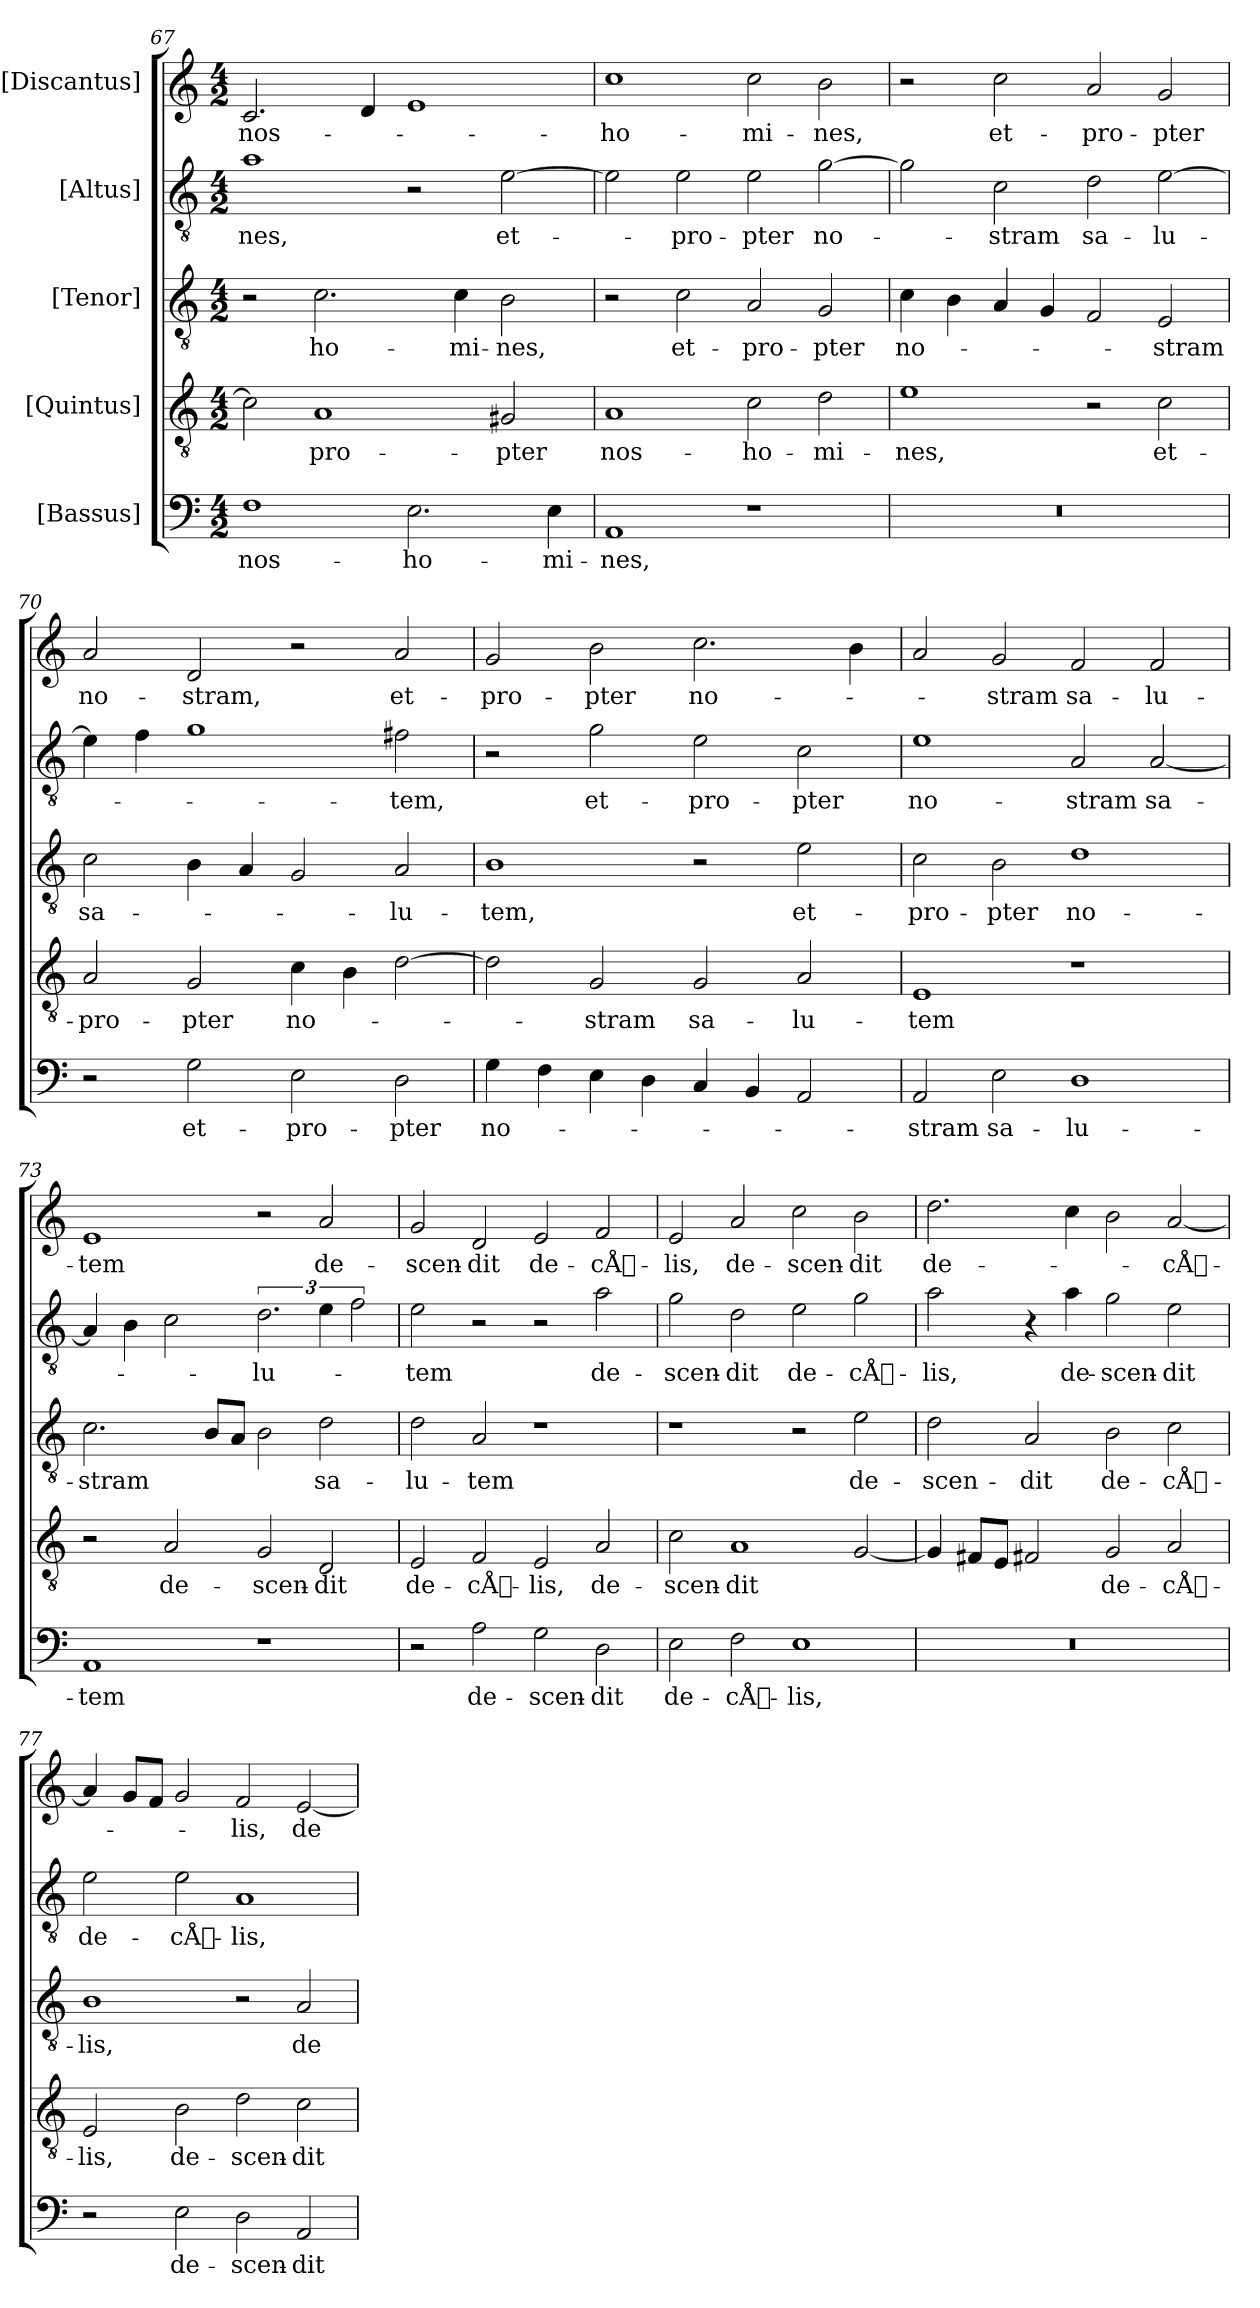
**kern	**text	**kern	**text	**kern	**text	**kern	**text	**kern	**text
*part5	*part5	*part4	*part4	*part3	*part3	*part2	*part2	*part1	*part1
*staff5	*staff5	*staff4	*staff4	*staff3	*staff3	*staff2	*staff2	*staff1	*staff1
*I"[Bassus]	*	*I"[Quintus]	*	*I"[Tenor]	*	*I"[Altus]	*	*I"[Discantus]	*
*clefF4	*	*clefGv2	*	*clefGv2	*	*clefGv2	*	*clefG2	*
*k[]	*	*k[]	*	*k[]	*	*k[]	*	*k[]	*
*M4/2	*	*M4/2	*	*M4/2	*	*M4/2	*	*M4/2	*
=67	=67	=67	=67	=67	=67	=67	=67	=67	=67
1F\	nos-	2c\]	.	2r	.	1a\	-nes,	2.c/	nos-
.	.	1A/	pro-	2.c\	ho-	.	.	.	.
.	.	.	.	.	.	.	.	4d/	.
2.E\	ho-	.	.	.	.	2r	.	1e/	.
.	.	.	.	4c\	-mi-	.	.	.	.
.	.	2G#X/	-pter	2B\	-nes,	[2e\	et-	.	.
4E\	-mi-	.	.	.	.	.	.	.	.
=68	=68	=68	=68	=68	=68	=68	=68	=68	=68
1AA/	-nes,	1A/	nos-	2r	.	2e\]	.	1cc\	ho-
.	.	.	.	2c\	et-	2e\	pro-	.	.
1r	.	2c\	ho-	2A/	pro-	2e\	-pter	2cc\	-mi-
.	.	2d\	-mi-	2G/	-pter	[2g\	no-	2b\	-nes,
=69	=69	=69	=69	=69	=69	=69	=69	=69	=69
0r	.	1e\	-nes,	4c\	no-	2g\]	.	2r	.
.	.	.	.	4B\	.	.	.	.	.
.	.	.	.	4A/	.	2c\	-stram	2cc\	et-
.	.	.	.	4G/	.	.	.	.	.
.	.	2r	.	2F/	.	2d\	sa-	2a/	pro-
.	.	2c\	et-	2E/	-stram	[2e\	-lu-	2g/	-pter
=70	=70	=70	=70	=70	=70	=70	=70	=70	=70
2r	.	2A/	pro-	2c\	sa-	4e\]	.	2a/	no-
.	.	.	.	.	.	4f\	.	.	.
2G\	et-	2G/	-pter	4B\	.	1g\	.	2d/	-stram,
.	.	.	.	4A/	.	.	.	.	.
2E\	pro-	4c\	no-	2G/	.	.	.	2r	.
.	.	4B\	.	.	.	.	.	.	.
2D\	-pter	[2d\	.	2A/	-lu-	2f#X\	-tem,	2a/	et-
=71	=71	=71	=71	=71	=71	=71	=71	=71	=71
4G\	no-	2d\]	.	1B\	-tem,	2r	.	2g/	pro-
4F\	.	.	.	.	.	.	.	.	.
4E\	.	2G/	-stram	.	.	2g\	et-	2b\	-pter
4D\	.	.	.	.	.	.	.	.	.
4C/	.	2G/	sa-	2r	.	2e\	pro-	2.cc\	no-
4BB/	.	.	.	.	.	.	.	.	.
2AA/	.	2A/	-lu-	2e\	et-	2c\	-pter	.	.
.	.	.	.	.	.	.	.	4b\	.
=72	=72	=72	=72	=72	=72	=72	=72	=72	=72
2AA/	-stram	1E/	-tem	2c\	pro-	1e\	no-	2a/	.
2E\	sa-	.	.	2B\	-pter	.	.	2g/	-stram
1D\	-lu-	1r	.	1d\	no-	2A/	-stram	2f/	sa-
.	.	.	.	.	.	[2A/	sa-	2f/	-lu-
=73	=73	=73	=73	=73	=73	=73	=73	=73	=73
1AA/	-tem	2r	.	2.c\	-stram	4A/]	.	1e/	-tem
.	.	.	.	.	.	4B\	.	.	.
.	.	2A/	de-	.	.	2c\	.	.	.
.	.	.	.	8B/L	.	.	.	.	.
.	.	.	.	8A/J	.	.	.	.	.
1r	.	2G/	scen-	2B\	.	3.d\	-lu-	2r	.
.	.	2D/	-dit	2d\	sa-	6e\	.	2a/	de-
.	.	.	.	.	.	3f\	.	.	.
=74	=74	=74	=74	=74	=74	=74	=74	=74	=74
2r	.	2E/	de-	2d\	-lu-	2e\	-tem	2g/	-scen-
2A\	de-	2F/	cÅ-	2A/	-tem	2r	.	2d/	-dit
2G\	-scen-	2E/	-lis,	1r	.	2r	.	2e/	de-
2D\	-dit	2A/	de-	.	.	2a\	de-	2f/	cÅ-
=75	=75	=75	=75	=75	=75	=75	=75	=75	=75
2E\	de-	2c\	-scen-	1r	.	2g\	-scen-	2e/	-lis,
2F\	cÅ-	1A/	-dit	.	.	2d\	-dit	2a/	de-
1E\	-lis,	.	.	2r	.	2e\	de-	2cc\	-scen-
.	.	[2G/	.	2e\	de-	2g\	cÅ-	2b\	-dit
=76	=76	=76	=76	=76	=76	=76	=76	=76	=76
0r	.	4G/]	.	2d\	-scen-	2a\	-lis,	2.dd\	de-
.	.	8F#X/L	.	.	.	.	.	.	.
.	.	8E/J	.	.	.	.	.	.	.
.	.	2F#X/	.	2A/	-dit	4r	.	.	.
.	.	.	.	.	.	4a\	de-	4cc\	.
.	.	2G/	de-	2B\	de-	2g\	-scen-	2b\	.
.	.	2A/	cÅ-	2c\	cÅ-	2e\	-dit	[2a/	cÅ-
=77	=77	=77	=77	=77	=77	=77	=77	=77	=77
2r	.	2E/	-lis,	1B\	-lis,	2e\	de-	4a/]	.
.	.	.	.	.	.	.	.	8g/L	.
.	.	.	.	.	.	.	.	8f/J	.
2E\	de-	2B\	de-	.	.	2e\	cÅ-	2g/	.
2D\	-scen-	2d\	scen-	2r	.	1A/	-lis,	2f/	-lis,
2AA/	-dit	2c\	-dit	2A/	de-	.	.	[2e/	de-
=	=	=	=	=	=	=	=	=	=
*-	*-	*-	*-	*-	*-	*-	*-	*-	*-
